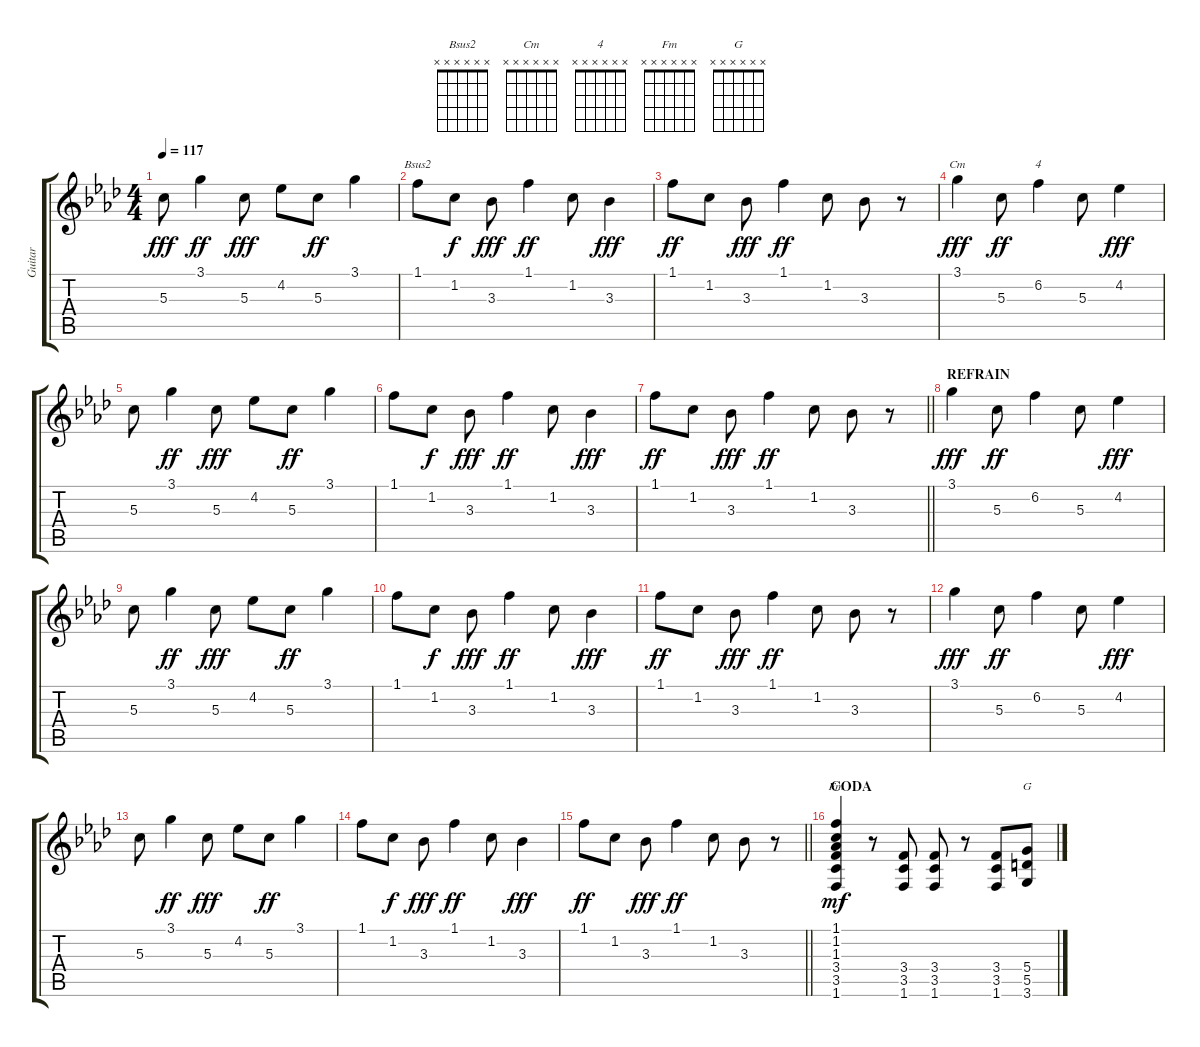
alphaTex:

\track ("Guitar" "Guitar") {instrument distortionguitar}
\staff {score tabs}
\tuning (E4 B3 G3 D3 A2 E2) {hide}
\chord ("Bsus2" x x x x x x)
\chord ("Cm" x x x x x x)
\chord ("4" x x x x x x)
\chord ("Fm" x x x x x x)
\chord ("G" x x x x x x)
\ts (4 4)
\tempo 117
\clef g2
\ks ab
5.3.8{dy fff} 3.1.4{dy ff} 5.3.8{dy fff} 4.2.8 5.3.8{dy ff} 3.1.4 |
1.1.8{ch "Bsus2"} 1.2.8{dy f} 3.3.8{dy fff} 1.1.4{dy ff} 1.2.8 3.3.4{dy fff} |
1.1.8{dy ff} 1.2.8 3.3.8{dy fff} 1.1.4{dy ff} 1.2.8 3.3.8 r.8 |
3.1.4{ch "Cm" dy fff} 5.3.8{dy ff} 6.2.4{ch "4"} 5.3.8 4.2.4{dy fff} |
5.3.8 3.1.4{dy ff} 5.3.8{dy fff} 4.2.8 5.3.8{dy ff} 3.1.4 |
1.1.8 1.2.8{dy f} 3.3.8{dy fff} 1.1.4{dy ff} 1.2.8 3.3.4{dy fff} |
\barLineRight lightlight
1.1.8{dy ff} 1.2.8 3.3.8{dy fff} 1.1.4{dy ff} 1.2.8 3.3.8 r.8 |
\section ("" "REFRAIN")
3.1.4{dy fff} 5.3.8{dy ff} 6.2.4 5.3.8 4.2.4{dy fff} |
5.3.8 3.1.4{dy ff} 5.3.8{dy fff} 4.2.8 5.3.8{dy ff} 3.1.4 |
1.1.8 1.2.8{dy f} 3.3.8{dy fff} 1.1.4{dy ff} 1.2.8 3.3.4{dy fff} |
1.1.8{dy ff} 1.2.8 3.3.8{dy fff} 1.1.4{dy ff} 1.2.8 3.3.8 r.8 |
3.1.4{dy fff} 5.3.8{dy ff} 6.2.4 5.3.8 4.2.4{dy fff} |
5.3.8 3.1.4{dy ff} 5.3.8{dy fff} 4.2.8 5.3.8{dy ff} 3.1.4 |
1.1.8 1.2.8{dy f} 3.3.8{dy fff} 1.1.4{dy ff} 1.2.8 3.3.4{dy fff} |
\barLineRight lightlight
1.1.8{dy ff} 1.2.8 3.3.8{dy fff} 1.1.4{dy ff} 1.2.8 3.3.8 r.8 |
\section ("" "CODA")
(1.1 1.2 1.3 3.4 3.5 1.6).4{ch "Fm" dy mf} r.8 (3.4 3.5 1.6).8 (3.4 3.5 1.6).8 r.8 (3.4 3.5 1.6).8 (5.4 5.5 3.6).8{ch "G"}
